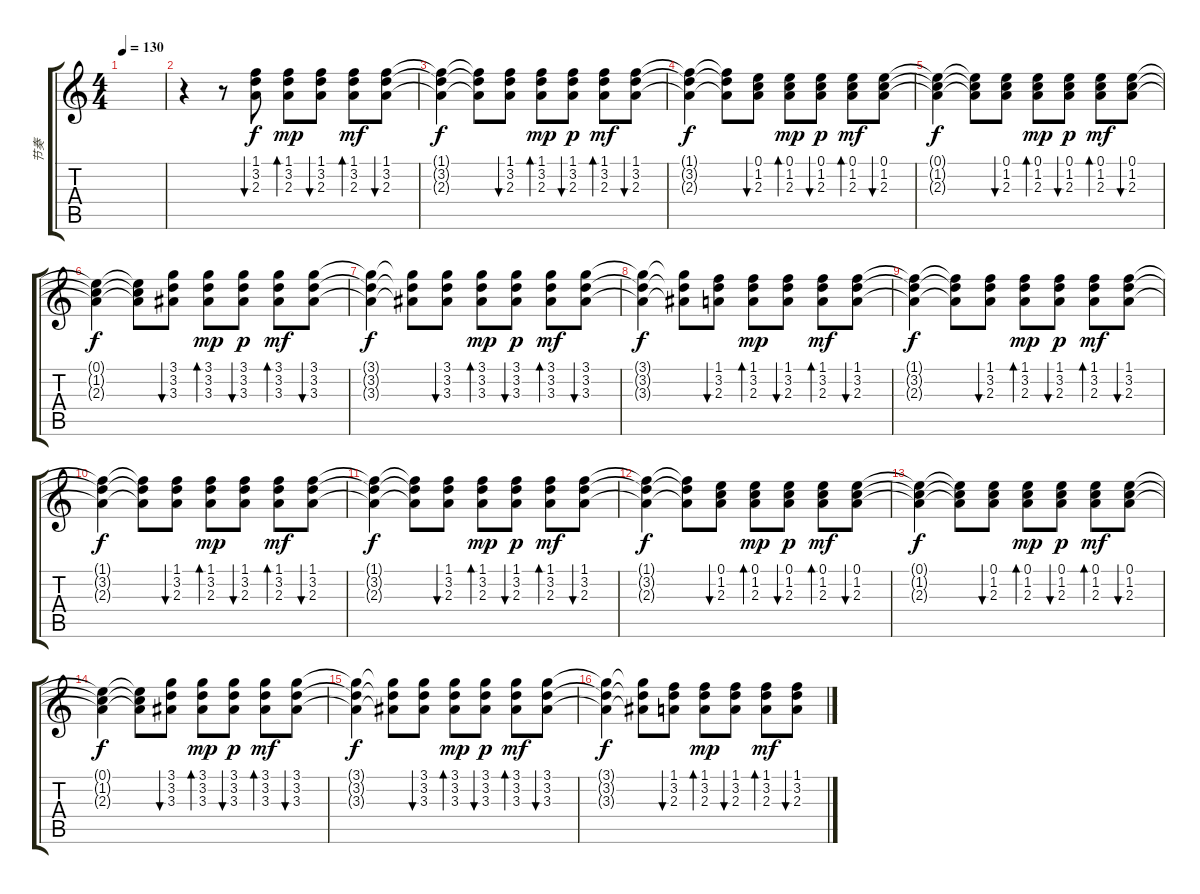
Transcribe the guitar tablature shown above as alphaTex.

\track ("节奏" "节奏") {instrument electricguitarclean}
\staff {score tabs}
\tuning (E4 B3 G3 D3 A2 E2) {hide}
\ts (4 4)
\tempo 130
\clef g2
\ks c
|
r.4 r.8 (1.1 3.2 2.3).8{bu 30} (1.1 3.2 2.3).8{bd 30 dy mp} (1.1 3.2 2.3).8{bu 30} (1.1 3.2 2.3).8{bd 30 dy mf} (1.1 3.2 2.3).8{bu 30} |
(1.1{t} 3.2{t} 2.3{t}).4{dy f} (1.1{t} 3.2{t} 2.3{t}).8 (1.1 3.2 2.3).8{bu 30} (1.1 3.2 2.3).8{bd 30 dy mp} (1.1 3.2 2.3).8{bu 30 dy p} (1.1 3.2 2.3).8{bd 30 dy mf} (1.1 3.2 2.3).8{bu 30} |
(1.1{t} 3.2{t} 2.3{t}).4{dy f} (1.1{t} 3.2{t} 2.3{t}).8 (0.1 1.2 2.3).8{bu 30} (0.1 1.2 2.3).8{bd 30 dy mp} (0.1 1.2 2.3).8{bu 30 dy p} (0.1 1.2 2.3).8{bd 30 dy mf} (0.1 1.2 2.3).8{bu 30} |
(0.1{t} 1.2{t} 2.3{t}).4{dy f} (0.1{t} 1.2{t} 2.3{t}).8 (0.1 1.2 2.3).8{bu 30} (0.1 1.2 2.3).8{bd 30 dy mp} (0.1 1.2 2.3).8{bu 30 dy p} (0.1 1.2 2.3).8{bd 30 dy mf} (0.1 1.2 2.3).8{bu 30} |
(0.1{t} 1.2{t} 2.3{t}).4{dy f} (0.1{t} 1.2{t} 2.3{t}).8 (3.1 3.2 3.3).8{bu 30} (3.1 3.2 3.3).8{bd 30 dy mp} (3.1 3.2 3.3).8{bu 30 dy p} (3.1 3.2 3.3).8{bd 30 dy mf} (3.1 3.2 3.3).8{bu 30} |
(3.1{t} 3.2{t} 3.3{t}).4{dy f} (3.1{t} 3.2{t} 3.3{t}).8 (3.1 3.2 3.3).8{bu 30} (3.1 3.2 3.3).8{bd 30 dy mp} (3.1 3.2 3.3).8{bu 30 dy p} (3.1 3.2 3.3).8{bd 30 dy mf} (3.1 3.2 3.3).8{bu 30} |
(3.1{t} 3.2{t} 3.3{t}).4{dy f} (3.1{t} 3.2{t} 3.3{t}).8 (1.1 3.2 2.3).8{bu 30} (1.1 3.2 2.3).8{bd 30 dy mp} (1.1 3.2 2.3).8{bu 30} (1.1 3.2 2.3).8{bd 30 dy mf} (1.1 3.2 2.3).8{bu 30} |
(1.1{t} 3.2{t} 2.3{t}).4{dy f} (1.1{t} 3.2{t} 2.3{t}).8 (1.1 3.2 2.3).8{bu 30} (1.1 3.2 2.3).8{bd 30 dy mp} (1.1 3.2 2.3).8{bu 30 dy p} (1.1 3.2 2.3).8{bd 30 dy mf} (1.1 3.2 2.3).8{bu 30} |
(1.1{t} 3.2{t} 2.3{t}).4{dy f} (1.1{t} 3.2{t} 2.3{t}).8 (1.1 3.2 2.3).8{bu 30} (1.1 3.2 2.3).8{bd 30 dy mp} (1.1 3.2 2.3).8{bu 30} (1.1 3.2 2.3).8{bd 30 dy mf} (1.1 3.2 2.3).8{bu 30} |
(1.1{t} 3.2{t} 2.3{t}).4{dy f} (1.1{t} 3.2{t} 2.3{t}).8 (1.1 3.2 2.3).8{bu 30} (1.1 3.2 2.3).8{bd 30 dy mp} (1.1 3.2 2.3).8{bu 30 dy p} (1.1 3.2 2.3).8{bd 30 dy mf} (1.1 3.2 2.3).8{bu 30} |
(1.1{t} 3.2{t} 2.3{t}).4{dy f} (1.1{t} 3.2{t} 2.3{t}).8 (0.1 1.2 2.3).8{bu 30} (0.1 1.2 2.3).8{bd 30 dy mp} (0.1 1.2 2.3).8{bu 30 dy p} (0.1 1.2 2.3).8{bd 30 dy mf} (0.1 1.2 2.3).8{bu 30} |
(0.1{t} 1.2{t} 2.3{t}).4{dy f} (0.1{t} 1.2{t} 2.3{t}).8 (0.1 1.2 2.3).8{bu 30} (0.1 1.2 2.3).8{bd 30 dy mp} (0.1 1.2 2.3).8{bu 30 dy p} (0.1 1.2 2.3).8{bd 30 dy mf} (0.1 1.2 2.3).8{bu 30} |
(0.1{t} 1.2{t} 2.3{t}).4{dy f} (0.1{t} 1.2{t} 2.3{t}).8 (3.1 3.2 3.3).8{bu 30} (3.1 3.2 3.3).8{bd 30 dy mp} (3.1 3.2 3.3).8{bu 30 dy p} (3.1 3.2 3.3).8{bd 30 dy mf} (3.1 3.2 3.3).8{bu 30} |
(3.1{t} 3.2{t} 3.3{t}).4{dy f} (3.1{t} 3.2{t} 3.3{t}).8 (3.1 3.2 3.3).8{bu 30} (3.1 3.2 3.3).8{bd 30 dy mp} (3.1 3.2 3.3).8{bu 30 dy p} (3.1 3.2 3.3).8{bd 30 dy mf} (3.1 3.2 3.3).8{bu 30} |
(3.1{t} 3.2{t} 3.3{t}).4{dy f} (3.1{t} 3.2{t} 3.3{t}).8 (1.1 3.2 2.3).8{bu 30} (1.1 3.2 2.3).8{bd 30 dy mp} (1.1 3.2 2.3).8{bu 30} (1.1 3.2 2.3).8{bd 30 dy mf} (1.1 3.2 2.3).8{bu 30}
